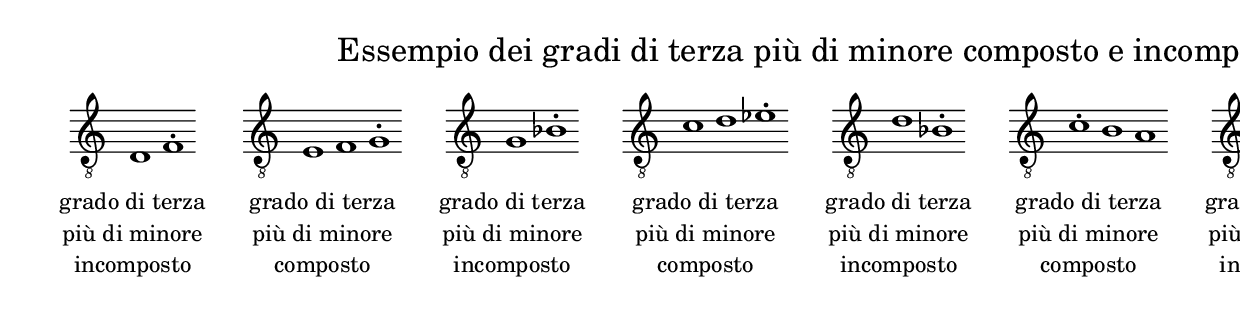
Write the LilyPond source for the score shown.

\version "2.22.2"

% Auto generated file

\header {
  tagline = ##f
}

dot = {
   \once \override Script.add-stem-support = ##f
   \once \override Script.toward-stem-shift = 0
   \once \override Script.skyline-horizontal-padding = 0
   \once \override Script.direction = 1
   \once \override Script.font-size = 1
}

\markup {
  \center-column {
    \line {
      \center-align
      \fontsize#3 { \concat { \normal-text "Essempio dei gradi di terza più di minore composto e incomposto"} }
    }
    \null
    \line {
      \center-column {

        \line {
          \score {
            <<
              \new Staff \with { instrumentName = ""} {
                \override Staff.TimeSignature.stencil = ##f
                \override Staff.NoteHead.style = #'baroque
                \accidentalStyle Score.forget
                \cadenzaOn
                \clef "treble_8"
                \key c #`((0 . ,NATURAL) (1 . ,NATURAL) (2 . ,NATURAL)
                          (3 . ,NATURAL) (4 . ,NATURAL) (5 . ,NATURAL)
                          (6 . ,NATURAL))  d1  \dot f1-. 
                \cadenzaOff
              }
            >>
            \layout {
              \context {
                \Score
                \override SpacingSpanner.common-shortest-duration = #(ly:make-moment 1)
              }
            }
          }
        }
        \null
        \line {
          \left-align {  \normal-text "grado di terza" }
        }
        \line {
          \left-align {  \normal-text "più di minore" }
        }
        \line {
          \left-align {  \normal-text "incomposto" }
        }

      }
      \hspace #3 
      \center-column {

        \line {
          \score {
            <<
              \new Staff \with { instrumentName = ""} {
                \override Staff.TimeSignature.stencil = ##f
                \override Staff.NoteHead.style = #'baroque
                \accidentalStyle Score.forget
                \cadenzaOn
                \clef "treble_8"
                \key c #`((0 . ,NATURAL) (1 . ,NATURAL) (2 . ,NATURAL)
                          (3 . ,NATURAL) (4 . ,NATURAL) (5 . ,NATURAL)
                          (6 . ,NATURAL))  e1  f1  \dot g1-. 
                \cadenzaOff
              }
            >>
            \layout {
              \context {
                \Score
                \override SpacingSpanner.common-shortest-duration = #(ly:make-moment 1)
              }
            }
          }
        }
        \null
        \line {
          \left-align {  \normal-text "grado di terza" }
        }
        \line {
          \left-align {  \normal-text "più di minore" }
        }
        \line {
          \left-align {  \normal-text "composto" }
        }

      }
      \hspace #3 
      \center-column {

        \line {
          \score {
            <<
              \new Staff \with { instrumentName = ""} {
                \override Staff.TimeSignature.stencil = ##f
                \override Staff.NoteHead.style = #'baroque
                \accidentalStyle Score.forget
                \cadenzaOn
                \clef "treble_8"
                \key c #`((0 . ,NATURAL) (1 . ,NATURAL) (2 . ,NATURAL)
                          (3 . ,NATURAL) (4 . ,NATURAL) (5 . ,NATURAL)
                          (6 . ,NATURAL))  g1  \dot bes1-. 
                \cadenzaOff
              }
            >>
            \layout {
              \context {
                \Score
                \override SpacingSpanner.common-shortest-duration = #(ly:make-moment 1)
              }
            }
          }
        }
        \null
        \line {
          \left-align {  \normal-text "grado di terza" }
        }
        \line {
          \left-align {  \normal-text "più di minore" }
        }
        \line {
          \left-align {  \normal-text "incomposto" }
        }

      }
      \hspace #3 
      \center-column {

        \line {
          \score {
            <<
              \new Staff \with { instrumentName = ""} {
                \override Staff.TimeSignature.stencil = ##f
                \override Staff.NoteHead.style = #'baroque
                \accidentalStyle Score.forget
                \cadenzaOn
                \clef "treble_8"
                \key c #`((0 . ,NATURAL) (1 . ,NATURAL) (2 . ,NATURAL)
                          (3 . ,NATURAL) (4 . ,NATURAL) (5 . ,NATURAL)
                          (6 . ,NATURAL))  c'1  d'1  \dot es'1-. 
                \cadenzaOff
              }
            >>
            \layout {
              \context {
                \Score
                \override SpacingSpanner.common-shortest-duration = #(ly:make-moment 1)
              }
            }
          }
        }
        \null
        \line {
          \left-align {  \normal-text "grado di terza" }
        }
        \line {
          \left-align {  \normal-text "più di minore" }
        }
        \line {
          \left-align {  \normal-text "composto" }
        }

      }
      \hspace #3 
      \center-column {

        \line {
          \score {
            <<
              \new Staff \with { instrumentName = ""} {
                \override Staff.TimeSignature.stencil = ##f
                \override Staff.NoteHead.style = #'baroque
                \accidentalStyle Score.forget
                \cadenzaOn
                \clef "treble_8"
                \key c #`((0 . ,NATURAL) (1 . ,NATURAL) (2 . ,NATURAL)
                          (3 . ,NATURAL) (4 . ,NATURAL) (5 . ,NATURAL)
                          (6 . ,NATURAL))  d'1  \dot bes1-. 
                \cadenzaOff
              }
            >>
            \layout {
              \context {
                \Score
                \override SpacingSpanner.common-shortest-duration = #(ly:make-moment 1)
              }
            }
          }
        }
        \null
        \line {
          \left-align {  \normal-text "grado di terza" }
        }
        \line {
          \left-align {  \normal-text "più di minore" }
        }
        \line {
          \left-align {  \normal-text "incomposto" }
        }

      }
      \hspace #3 
      \center-column {

        \line {
          \score {
            <<
              \new Staff \with { instrumentName = ""} {
                \override Staff.TimeSignature.stencil = ##f
                \override Staff.NoteHead.style = #'baroque
                \accidentalStyle Score.forget
                \cadenzaOn
                \clef "treble_8"
                \key c #`((0 . ,NATURAL) (1 . ,NATURAL) (2 . ,NATURAL)
                          (3 . ,NATURAL) (4 . ,NATURAL) (5 . ,NATURAL)
                          (6 . ,NATURAL))  \dot c'1-.  b1  a1 
                \cadenzaOff
              }
            >>
            \layout {
              \context {
                \Score
                \override SpacingSpanner.common-shortest-duration = #(ly:make-moment 1)
              }
            }
          }
        }
        \null
        \line {
          \left-align {  \normal-text "grado di terza" }
        }
        \line {
          \left-align {  \normal-text "più di minore" }
        }
        \line {
          \left-align {  \normal-text "composto" }
        }

      }
      \hspace #3 
      \center-column {

        \line {
          \score {
            <<
              \new Staff \with { instrumentName = ""} {
                \override Staff.TimeSignature.stencil = ##f
                \override Staff.NoteHead.style = #'baroque
                \accidentalStyle Score.forget
                \cadenzaOn
                \clef "treble_8"
                \key c #`((0 . ,NATURAL) (1 . ,NATURAL) (2 . ,NATURAL)
                          (3 . ,NATURAL) (4 . ,NATURAL) (5 . ,NATURAL)
                          (6 . ,NATURAL))  bes1  \dot ges1-. 
                \cadenzaOff
              }
            >>
            \layout {
              \context {
                \Score
                \override SpacingSpanner.common-shortest-duration = #(ly:make-moment 1)
              }
            }
          }
        }
        \null
        \line {
          \left-align {  \normal-text "grado di terza" }
        }
        \line {
          \left-align {  \normal-text "più di minore" }
        }
        \line {
          \left-align {  \normal-text "incomposto" }
        }

      }
      \hspace #3 
      \center-column {

        \line {
          \score {
            <<
              \new Staff \with { instrumentName = ""} {
                \override Staff.TimeSignature.stencil = ##f
                \override Staff.NoteHead.style = #'baroque
                \accidentalStyle Score.forget
                \cadenzaOn
                \clef "treble_8"
                \key c #`((0 . ,NATURAL) (1 . ,NATURAL) (2 . ,NATURAL)
                          (3 . ,NATURAL) (4 . ,NATURAL) (5 . ,NATURAL)
                          (6 . ,NATURAL))  \dot g1-.  f1  e1 
                \cadenzaOff
              }
            >>
            \layout {
              \context {
                \Score
                \override SpacingSpanner.common-shortest-duration = #(ly:make-moment 1)
              }
            }
          }
        }
        \null
        \line {
          \left-align {  \normal-text "grado di terza" }
        }
        \line {
          \left-align {  \normal-text "più di minore" }
        }
        \line {
          \left-align {  \normal-text "composto" }
        }

      }
      \hspace #3 

    }
  }
}